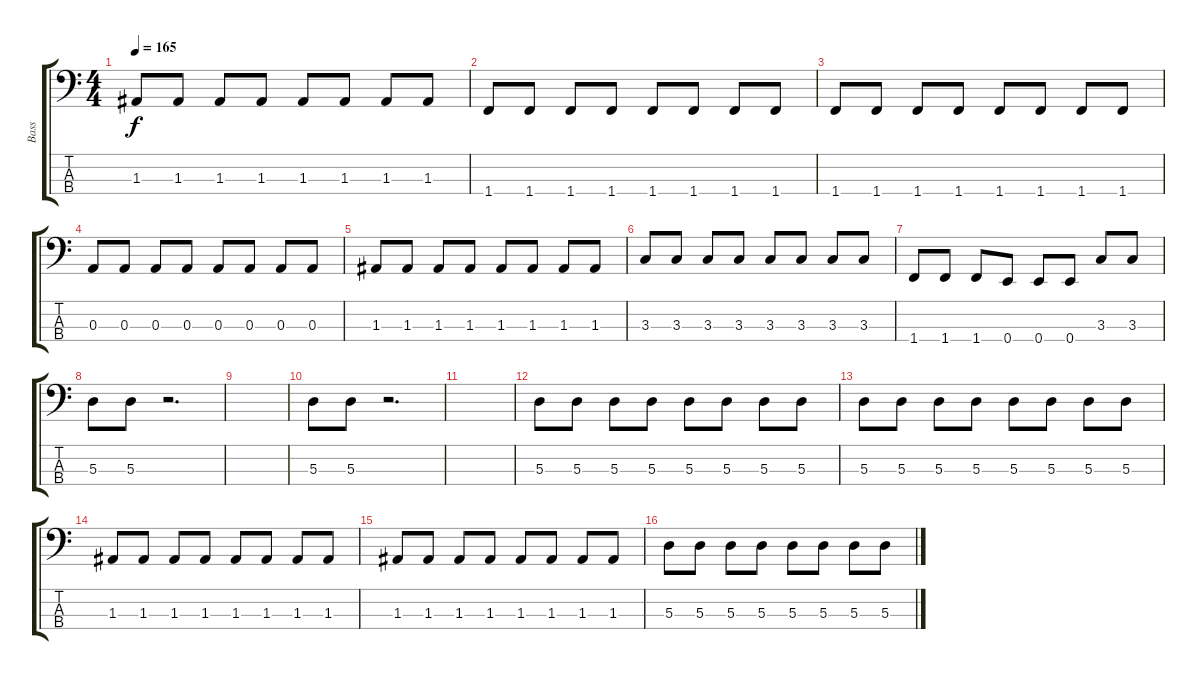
\track ("Bass" "Bass") {instrument electricbassfinger}
\staff {score tabs}
\tuning (G2 D2 A1 E1) {hide}
\ts (4 4)
\tempo 165
\clef f4
\ks c
1.3.8{dy f} 1.3.8 1.3.8 1.3.8 1.3.8 1.3.8 1.3.8 1.3.8 |
1.4.8 1.4.8 1.4.8 1.4.8 1.4.8 1.4.8 1.4.8 1.4.8 |
1.4.8 1.4.8 1.4.8 1.4.8 1.4.8 1.4.8 1.4.8 1.4.8 |
0.3.8 0.3.8 0.3.8 0.3.8 0.3.8 0.3.8 0.3.8 0.3.8 |
1.3.8 1.3.8 1.3.8 1.3.8 1.3.8 1.3.8 1.3.8 1.3.8 |
3.3.8 3.3.8 3.3.8 3.3.8 3.3.8 3.3.8 3.3.8 3.3.8 |
1.4.8 1.4.8 1.4.8 0.4.8 0.4.8 0.4.8 3.3.8 3.3.8 |
5.3.8 5.3.8 r.2{d} |
|
5.3.8 5.3.8 r.2{d} |
|
5.3.8 5.3.8 5.3.8 5.3.8 5.3.8 5.3.8 5.3.8 5.3.8 |
5.3.8 5.3.8 5.3.8 5.3.8 5.3.8 5.3.8 5.3.8 5.3.8 |
1.3.8 1.3.8 1.3.8 1.3.8 1.3.8 1.3.8 1.3.8 1.3.8 |
1.3.8 1.3.8 1.3.8 1.3.8 1.3.8 1.3.8 1.3.8 1.3.8 |
5.3.8 5.3.8 5.3.8 5.3.8 5.3.8 5.3.8 5.3.8 5.3.8
